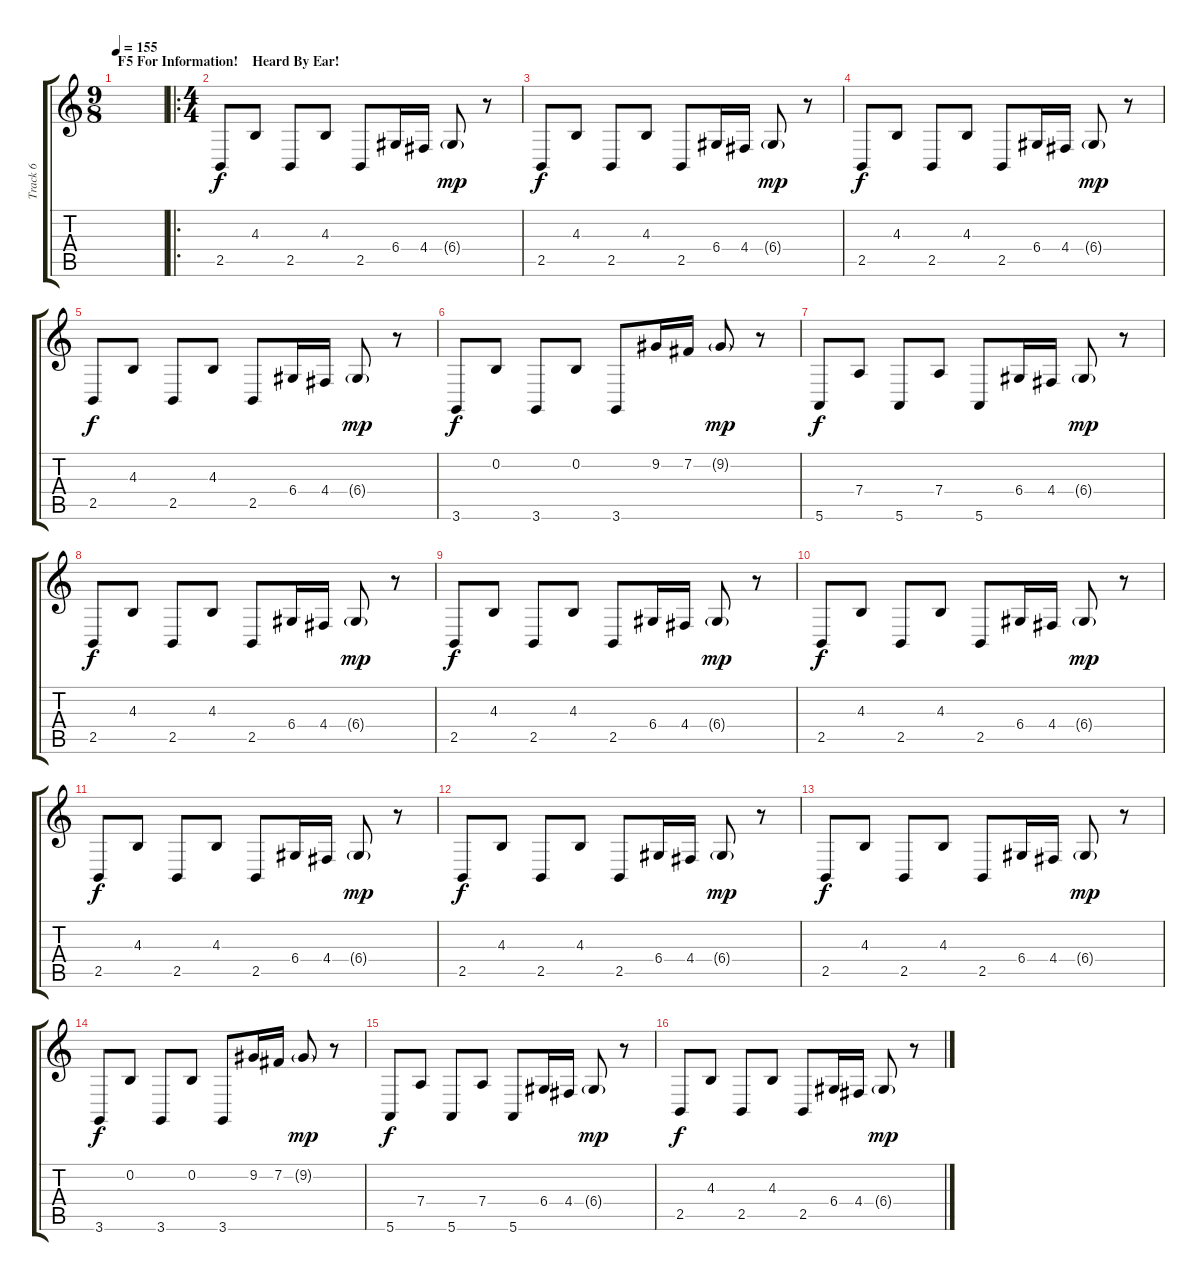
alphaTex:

\track ("Track 6" "Track 6") {instrument acousticgrandpiano}
\staff {score tabs}
\tuning (E4 B3 G3 D3 A2 E2) {hide}
\ts (9 8)
\section ("" "F5 For Information!    Heard By Ear!")
\tempo 155
\clef g2
\ks c
|
\ro
\ts (4 4)
2.5.8 4.3.8 2.5.8 4.3.8 2.5.8 6.4.16{volume 16 balance 14} 4.4.16 6.4{g}.8{dy mp} r.8 |
2.5.8{dy f volume 13 balance 8} 4.3.8 2.5.8 4.3.8 2.5.8 6.4.16{volume 16 balance 14} 4.4.16 6.4{g}.8{dy mp} r.8 |
2.5.8{dy f volume 13 balance 8} 4.3.8 2.5.8 4.3.8 2.5.8 6.4.16{volume 16 balance 14} 4.4.16 6.4{g}.8{dy mp} r.8 |
2.5.8{dy f volume 13 balance 8} 4.3.8 2.5.8 4.3.8 2.5.8 6.4.16{volume 16 balance 14} 4.4.16 6.4{g}.8{dy mp} r.8 |
3.6.8{dy f volume 13 balance 8} 0.2.8 3.6.8 0.2.8 3.6.8 9.2.16{volume 16 balance 12} 7.2.16 9.2{g}.8{dy mp} r.8 |
5.6.8{dy f volume 13 balance 8} 7.4.8 5.6.8 7.4.8 5.6.8 6.4.16{volume 16 balance 14} 4.4.16 6.4{g}.8{dy mp} r.8 |
2.5.8{dy f volume 13 balance 8} 4.3.8 2.5.8 4.3.8 2.5.8 6.4.16{volume 16 balance 14} 4.4.16 6.4{g}.8{dy mp} r.8 |
2.5.8{dy f volume 13 balance 8} 4.3.8 2.5.8 4.3.8 2.5.8 6.4.16{volume 16 balance 14} 4.4.16 6.4{g}.8{dy mp} r.8 |
2.5.8{dy f volume 13 balance 8} 4.3.8 2.5.8 4.3.8 2.5.8 6.4.16{volume 16 balance 14} 4.4.16 6.4{g}.8{dy mp} r.8 |
2.5.8{dy f volume 13 balance 8} 4.3.8 2.5.8 4.3.8 2.5.8 6.4.16{volume 16 balance 14} 4.4.16 6.4{g}.8{dy mp} r.8 |
2.5.8{dy f volume 13 balance 8} 4.3.8 2.5.8 4.3.8 2.5.8 6.4.16{volume 16 balance 14} 4.4.16 6.4{g}.8{dy mp} r.8 |
2.5.8{dy f volume 13 balance 8} 4.3.8 2.5.8 4.3.8 2.5.8 6.4.16{volume 16 balance 14} 4.4.16 6.4{g}.8{dy mp} r.8 |
3.6.8{dy f volume 13 balance 8} 0.2.8 3.6.8 0.2.8 3.6.8 9.2.16{volume 16 balance 12} 7.2.16 9.2{g}.8{dy mp} r.8 |
5.6.8{dy f volume 13 balance 8} 7.4.8 5.6.8 7.4.8 5.6.8 6.4.16{volume 16 balance 14} 4.4.16 6.4{g}.8{dy mp} r.8 |
2.5.8{dy f volume 13 balance 8} 4.3.8 2.5.8 4.3.8 2.5.8 6.4.16{volume 16 balance 14} 4.4.16 6.4{g}.8{dy mp} r.8
